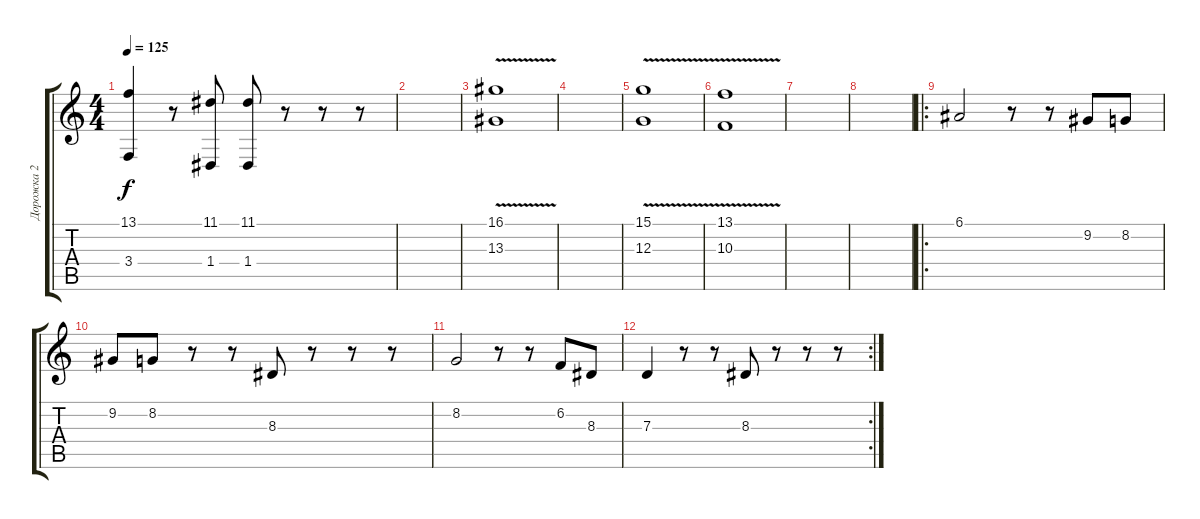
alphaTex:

\track ("Дорожка 2" "Дорожка 2") {instrument drawbarorgan}
\staff {score tabs}
\tuning (E4 B3 G3 D3 A2 E2) {hide}
\ts (4 4)
\tempo 125
\clef g2
\ks c
(13.1 3.4).4{dy f} r.8 (11.1 1.4).8 (11.1 1.4).8 r.8 r.8 r.8 |
|
(16.1{v} 13.3).1 |
|
(15.1 12.3{v}).1 |
(13.1 10.3{v}).1 |
|
|
\ro
6.1.2 r.8 r.8 9.2.8 8.2.8 |
9.2.8 8.2.8 r.8 r.8 8.3.8 r.8 r.8 r.8 |
8.2.2 r.8 r.8 6.2.8 8.3.8 |
\rc 2
7.3.4 r.8 r.8 8.3.8 r.8 r.8 r.8
